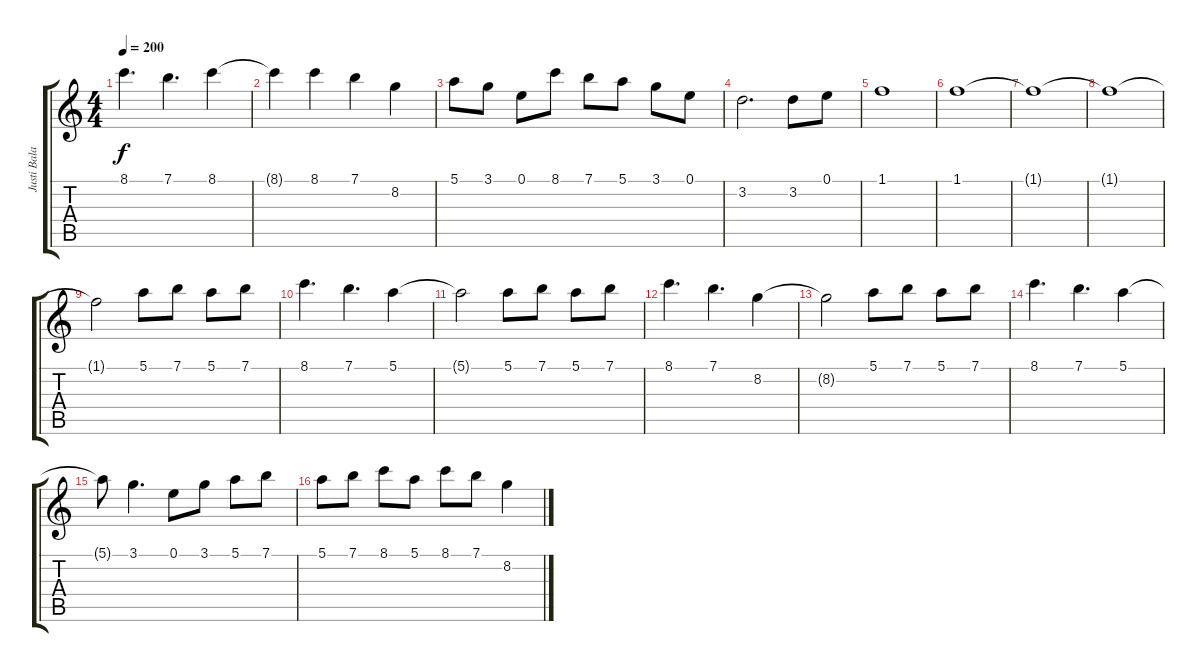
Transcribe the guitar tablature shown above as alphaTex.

\track ("Justi Bala" "Justi Bala") {instrument distortionguitar}
\staff {score tabs}
\tuning (E4 B3 G3 D3 A2 E2) {hide}
\ts (4 4)
\tempo 200
\clef g2
\ks c
8.1.4{d dy f} 7.1.4{d} 8.1.4 |
8.1{t}.4 8.1.4 7.1.4 8.2.4 |
5.1.8 3.1.8 0.1.8 8.1.8 7.1.8 5.1.8 3.1.8 0.1.8 |
3.2.2{d} 3.2.8 0.1.8 |
1.1.1 |
1.1.1 |
1.1{t}.1 |
1.1{t}.1 |
1.1{t}.2 5.1.8 7.1.8 5.1.8 7.1.8 |
8.1.4{d} 7.1.4{d} 5.1.4 |
5.1{t}.2 5.1.8 7.1.8 5.1.8 7.1.8 |
8.1.4{d} 7.1.4{d} 8.2.4 |
8.2{t}.2 5.1.8 7.1.8 5.1.8 7.1.8 |
8.1.4{d} 7.1.4{d} 5.1.4 |
5.1{t}.8 3.1.4{d} 0.1.8 3.1.8 5.1.8 7.1.8 |
5.1.8 7.1.8 8.1.8 5.1.8 8.1.8 7.1.8 8.2.4
